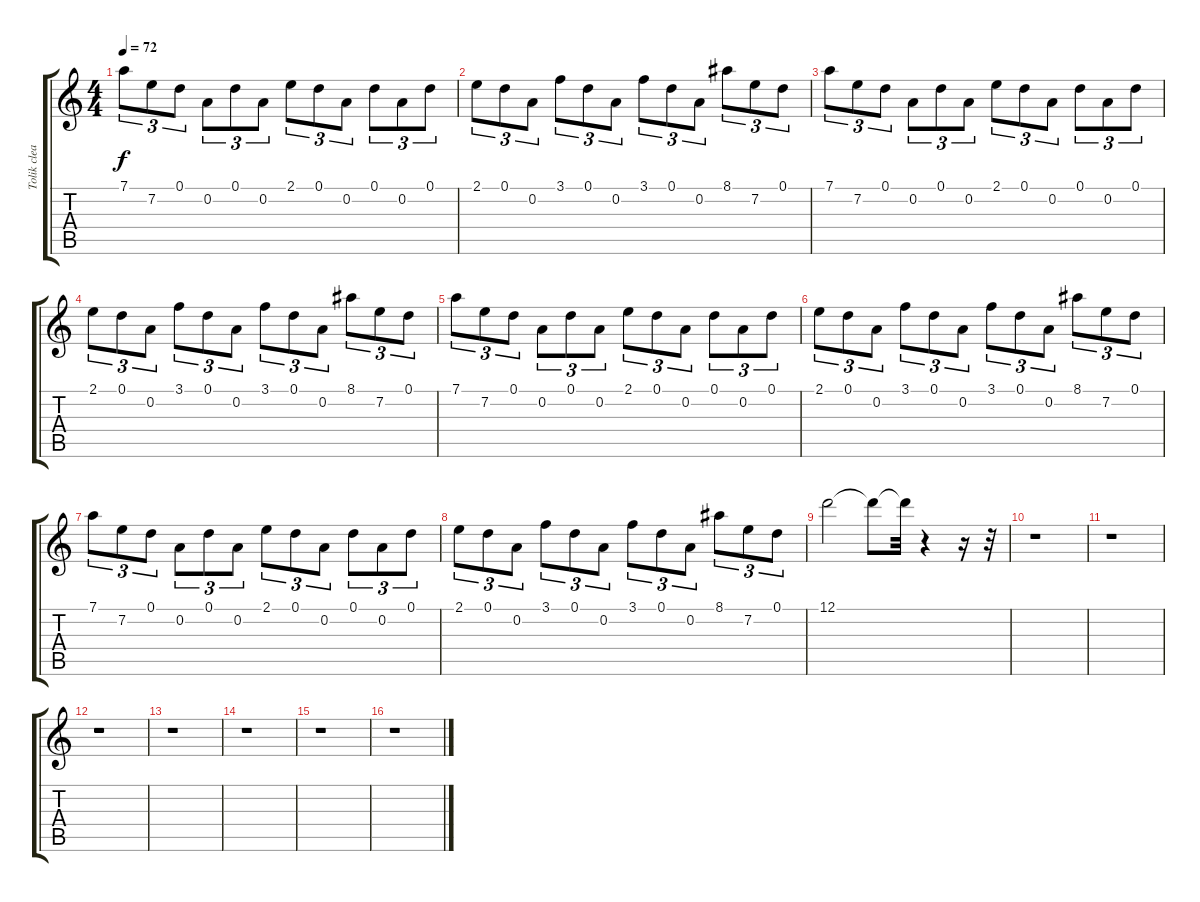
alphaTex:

\track ("Tolik clean" "Tolik clea") {instrument electricguitarclean}
\staff {score tabs}
\tuning (D4 A3 F3 C3 G2 C2) {hide}
\ts (4 4)
\tempo 72
\clef g2
\ks c
7.1.8{tu (3 2) dy f} 7.2.8{tu (3 2)} 0.1.8{tu (3 2)} 0.2.8{tu (3 2)} 0.1.8{tu (3 2)} 0.2.8{tu (3 2)} 2.1.8{tu (3 2)} 0.1.8{tu (3 2)} 0.2.8{tu (3 2)} 0.1.8{tu (3 2)} 0.2.8{tu (3 2)} 0.1.8{tu (3 2)} |
2.1.8{tu (3 2)} 0.1.8{tu (3 2)} 0.2.8{tu (3 2)} 3.1.8{tu (3 2)} 0.1.8{tu (3 2)} 0.2.8{tu (3 2)} 3.1.8{tu (3 2)} 0.1.8{tu (3 2)} 0.2.8{tu (3 2)} 8.1.8{tu (3 2)} 7.2.8{tu (3 2)} 0.1.8{tu (3 2)} |
7.1.8{tu (3 2)} 7.2.8{tu (3 2)} 0.1.8{tu (3 2)} 0.2.8{tu (3 2)} 0.1.8{tu (3 2)} 0.2.8{tu (3 2)} 2.1.8{tu (3 2)} 0.1.8{tu (3 2)} 0.2.8{tu (3 2)} 0.1.8{tu (3 2)} 0.2.8{tu (3 2)} 0.1.8{tu (3 2)} |
2.1.8{tu (3 2)} 0.1.8{tu (3 2)} 0.2.8{tu (3 2)} 3.1.8{tu (3 2)} 0.1.8{tu (3 2)} 0.2.8{tu (3 2)} 3.1.8{tu (3 2)} 0.1.8{tu (3 2)} 0.2.8{tu (3 2)} 8.1.8{tu (3 2)} 7.2.8{tu (3 2)} 0.1.8{tu (3 2)} |
7.1.8{tu (3 2)} 7.2.8{tu (3 2)} 0.1.8{tu (3 2)} 0.2.8{tu (3 2)} 0.1.8{tu (3 2)} 0.2.8{tu (3 2)} 2.1.8{tu (3 2)} 0.1.8{tu (3 2)} 0.2.8{tu (3 2)} 0.1.8{tu (3 2)} 0.2.8{tu (3 2)} 0.1.8{tu (3 2)} |
2.1.8{tu (3 2)} 0.1.8{tu (3 2)} 0.2.8{tu (3 2)} 3.1.8{tu (3 2)} 0.1.8{tu (3 2)} 0.2.8{tu (3 2)} 3.1.8{tu (3 2)} 0.1.8{tu (3 2)} 0.2.8{tu (3 2)} 8.1.8{tu (3 2)} 7.2.8{tu (3 2)} 0.1.8{tu (3 2)} |
7.1.8{tu (3 2)} 7.2.8{tu (3 2)} 0.1.8{tu (3 2)} 0.2.8{tu (3 2)} 0.1.8{tu (3 2)} 0.2.8{tu (3 2)} 2.1.8{tu (3 2)} 0.1.8{tu (3 2)} 0.2.8{tu (3 2)} 0.1.8{tu (3 2)} 0.2.8{tu (3 2)} 0.1.8{tu (3 2)} |
2.1.8{tu (3 2)} 0.1.8{tu (3 2)} 0.2.8{tu (3 2)} 3.1.8{tu (3 2)} 0.1.8{tu (3 2)} 0.2.8{tu (3 2)} 3.1.8{tu (3 2)} 0.1.8{tu (3 2)} 0.2.8{tu (3 2)} 8.1.8{tu (3 2)} 7.2.8{tu (3 2)} 0.1.8{tu (3 2)} |
12.1.2 12.1{t}.8 12.1{t}.32 r.4 r.16 r.32 |
r.1 |
r.1 |
r.1 |
r.1 |
r.1 |
r.1 |
r.1
